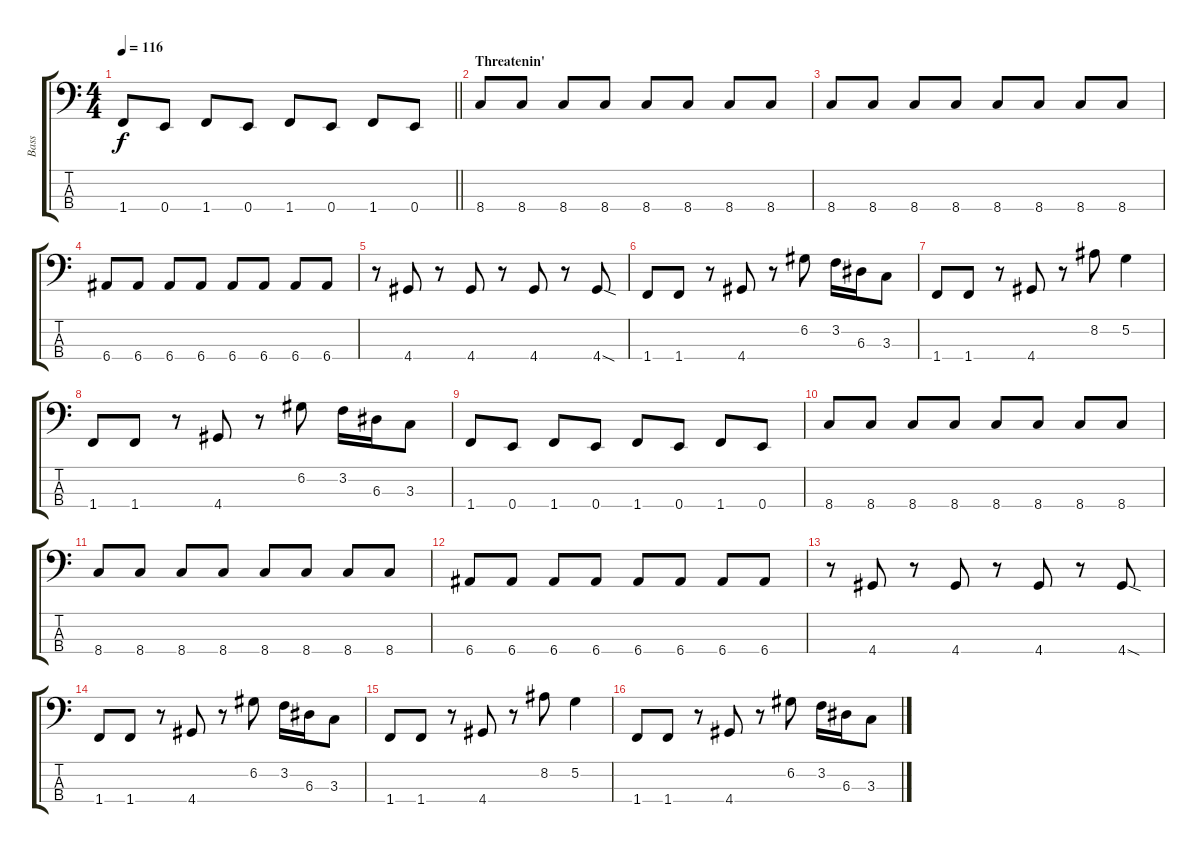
\track ("Bass" "Bass") {instrument electricbassfinger}
\staff {score tabs}
\tuning (G2 D2 A1 E1) {hide}
\ts (4 4)
\tempo 116
\clef f4
\barLineRight lightlight
\ks c
1.4.8{dy f} 0.4.8 1.4.8 0.4.8 1.4.8 0.4.8 1.4.8 0.4.8 |
\section ("" "Threatenin'")
8.4.8 8.4.8 8.4.8 8.4.8 8.4.8 8.4.8 8.4.8 8.4.8 |
8.4.8 8.4.8 8.4.8 8.4.8 8.4.8 8.4.8 8.4.8 8.4.8 |
6.4.8 6.4.8 6.4.8 6.4.8 6.4.8 6.4.8 6.4.8 6.4.8 |
r.8 4.4.8 r.8 4.4.8 r.8 4.4.8 r.8 4.4{sod}.8 |
1.4.8 1.4.8 r.8 4.4.8 r.8 6.2.8 3.2.16 6.3.16 3.3.8 |
1.4.8 1.4.8 r.8 4.4.8 r.8 8.2.8 5.2.4 |
1.4.8 1.4.8 r.8 4.4.8 r.8 6.2.8 3.2.16 6.3.16 3.3.8 |
1.4.8 0.4.8 1.4.8 0.4.8 1.4.8 0.4.8 1.4.8 0.4.8 |
8.4.8 8.4.8 8.4.8 8.4.8 8.4.8 8.4.8 8.4.8 8.4.8 |
8.4.8 8.4.8 8.4.8 8.4.8 8.4.8 8.4.8 8.4.8 8.4.8 |
6.4.8 6.4.8 6.4.8 6.4.8 6.4.8 6.4.8 6.4.8 6.4.8 |
r.8 4.4.8 r.8 4.4.8 r.8 4.4.8 r.8 4.4{sod}.8 |
1.4.8 1.4.8 r.8 4.4.8 r.8 6.2.8 3.2.16 6.3.16 3.3.8 |
1.4.8 1.4.8 r.8 4.4.8 r.8 8.2.8 5.2.4 |
1.4.8 1.4.8 r.8 4.4.8 r.8 6.2.8 3.2.16 6.3.16 3.3.8
